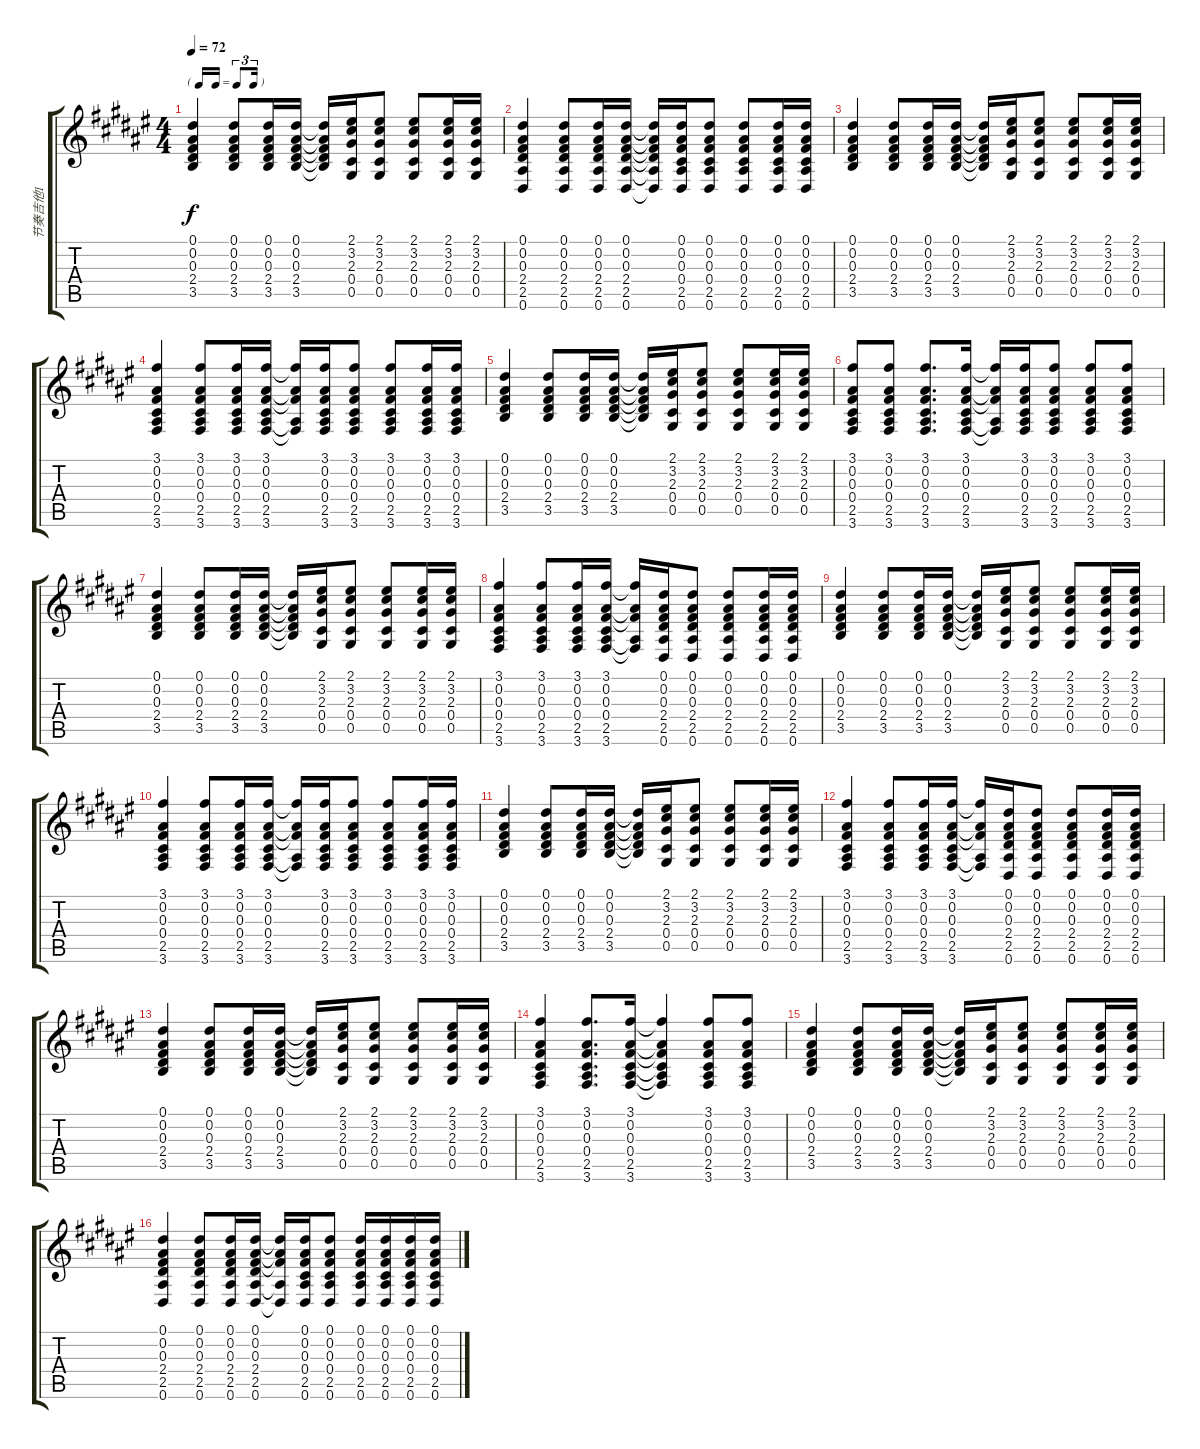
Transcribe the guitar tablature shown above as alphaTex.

\track ("节奏吉他1" "节奏吉他1") {instrument acousticguitarnylon}
\staff {score tabs}
\tuning (Eb4 Bb3 Gb3 Db3 Ab2 Eb2) {hide}
\ts (4 4)
\tf triplet16th
\tempo 72
\clef g2
\ks f#
(0.1 0.2 0.3 2.4 3.5).4{dy f} (0.1 0.2 0.3 2.4 3.5).8 (0.1 0.2 0.3 2.4 3.5).16 (0.1 0.2 0.3 2.4 3.5).16 (0.1{t} 0.2{t} 0.3{t} 2.4{t} 3.5{t}).16 (2.1 3.2 2.3 0.4 0.5).16 (2.1 3.2 2.3 0.4 0.5).8 (2.1 3.2 2.3 0.4 0.5).8 (2.1 3.2 2.3 0.4 0.5).16 (2.1 3.2 2.3 0.4 0.5).16 |
(0.1 0.2 0.3 2.4 2.5 0.6).4 (0.1 0.2 0.3 2.4 2.5 0.6).8 (0.1 0.2 0.3 2.4 2.5 0.6).16 (0.1 0.2 0.3 2.4 2.5 0.6).16 (0.1{t} 0.2{t} 0.3{t} 2.4{t} 2.5{t} 0.6{t}).16 (0.1 0.2 0.3 0.4 2.5 0.6).16 (0.1 0.2 0.3 0.4 2.5 0.6).8 (0.1 0.2 0.3 0.4 2.5 0.6).8 (0.1 0.2 0.3 0.4 2.5 0.6).16 (0.1 0.2 0.3 0.4 2.5 0.6).16 |
(0.1 0.2 0.3 2.4 3.5).4 (0.1 0.2 0.3 2.4 3.5).8 (0.1 0.2 0.3 2.4 3.5).16 (0.1 0.2 0.3 2.4 3.5).16 (0.1{t} 0.2{t} 0.3{t} 2.4{t} 3.5{t}).16 (2.1 3.2 2.3 0.4 0.5).16 (2.1 3.2 2.3 0.4 0.5).8 (2.1 3.2 2.3 0.4 0.5).8 (2.1 3.2 2.3 0.4 0.5).16 (2.1 3.2 2.3 0.4 0.5).16 |
(3.1 0.2 0.3 0.4 2.5 3.6).4 (3.1 0.2 0.3 0.4 2.5 3.6).8 (3.1 0.2 0.3 0.4 2.5 3.6).16 (3.1 0.2 0.3 0.4 2.5 3.6).16 (3.1{t} 0.2{t} 0.3{t} 2.5{t} 3.6{t}).16 (3.1 0.2 0.3 0.4 2.5 3.6).16 (3.1 0.2 0.3 0.4 2.5 3.6).8 (3.1 0.2 0.3 0.4 2.5 3.6).8 (3.1 0.2 0.3 0.4 2.5 3.6).16 (3.1 0.2 0.3 0.4 2.5 3.6).16 |
(0.1 0.2 0.3 2.4 3.5).4 (0.1 0.2 0.3 2.4 3.5).8 (0.1 0.2 0.3 2.4 3.5).16 (0.1 0.2 0.3 2.4 3.5).16 (0.1{t} 0.2{t} 0.3{t} 2.4{t} 3.5{t}).16 (2.1 3.2 2.3 0.4 0.5).16 (2.1 3.2 2.3 0.4 0.5).8 (2.1 3.2 2.3 0.4 0.5).8 (2.1 3.2 2.3 0.4 0.5).16 (2.1 3.2 2.3 0.4 0.5).16 |
(3.1 0.2 0.3 0.4 2.5 3.6).8 (3.1 0.2 0.3 0.4 2.5 3.6).8 (3.1 0.2 0.3 0.4 2.5 3.6).8{d} (3.1 0.2 0.3 0.4 2.5 3.6).16 (3.1{t} 0.2{t} 0.3{t} 2.5{t} 3.6{t}).16 (3.1 0.2 0.3 0.4 2.5 3.6).16 (3.1 0.2 0.3 0.4 2.5 3.6).8 (3.1 0.2 0.3 0.4 2.5 3.6).8 (3.1 0.2 0.3 0.4 2.5 3.6).8 |
(0.1 0.2 0.3 2.4 3.5).4 (0.1 0.2 0.3 2.4 3.5).8 (0.1 0.2 0.3 2.4 3.5).16 (0.1 0.2 0.3 2.4 3.5).16 (0.1{t} 0.2{t} 0.3{t} 2.4{t} 3.5{t}).16 (2.1 3.2 2.3 0.4 0.5).16 (2.1 3.2 2.3 0.4 0.5).8 (2.1 3.2 2.3 0.4 0.5).8 (2.1 3.2 2.3 0.4 0.5).16 (2.1 3.2 2.3 0.4 0.5).16 |
(3.1 0.2 0.3 0.4 2.5 3.6).4 (3.1 0.2 0.3 0.4 2.5 3.6).8 (3.1 0.2 0.3 0.4 2.5 3.6).16 (3.1 0.2 0.3 0.4 2.5 3.6).16 (3.1{t} 0.2{t} 0.3{t} 2.5{t} 3.6{t}).16 (0.1 0.2 0.3 2.4 2.5 0.6).16 (0.1 0.2 0.3 2.4 2.5 0.6).8 (0.1 0.2 0.3 2.4 2.5 0.6).8 (0.1 0.2 0.3 2.4 2.5 0.6).16 (0.1 0.2 0.3 2.4 2.5 0.6).16 |
(0.1 0.2 0.3 2.4 3.5).4 (0.1 0.2 0.3 2.4 3.5).8 (0.1 0.2 0.3 2.4 3.5).16 (0.1 0.2 0.3 2.4 3.5).16 (0.1{t} 0.2{t} 0.3{t} 2.4{t} 3.5{t}).16 (2.1 3.2 2.3 0.4 0.5).16 (2.1 3.2 2.3 0.4 0.5).8 (2.1 3.2 2.3 0.4 0.5).8 (2.1 3.2 2.3 0.4 0.5).16 (2.1 3.2 2.3 0.4 0.5).16 |
(3.1 0.2 0.3 0.4 2.5 3.6).4 (3.1 0.2 0.3 0.4 2.5 3.6).8 (3.1 0.2 0.3 0.4 2.5 3.6).16 (3.1 0.2 0.3 0.4 2.5 3.6).16 (3.1{t} 0.2{t} 0.3{t} 2.5{t} 3.6{t}).16 (3.1 0.2 0.3 0.4 2.5 3.6).16 (3.1 0.2 0.3 0.4 2.5 3.6).8 (3.1 0.2 0.3 0.4 2.5 3.6).8 (3.1 0.2 0.3 0.4 2.5 3.6).16 (3.1 0.2 0.3 0.4 2.5 3.6).16 |
(0.1 0.2 0.3 2.4 3.5).4 (0.1 0.2 0.3 2.4 3.5).8 (0.1 0.2 0.3 2.4 3.5).16 (0.1 0.2 0.3 2.4 3.5).16 (0.1{t} 0.2{t} 0.3{t} 2.4{t} 3.5{t}).16 (2.1 3.2 2.3 0.4 0.5).16 (2.1 3.2 2.3 0.4 0.5).8 (2.1 3.2 2.3 0.4 0.5).8 (2.1 3.2 2.3 0.4 0.5).16 (2.1 3.2 2.3 0.4 0.5).16 |
(3.1 0.2 0.3 0.4 2.5 3.6).4 (3.1 0.2 0.3 0.4 2.5 3.6).8 (3.1 0.2 0.3 0.4 2.5 3.6).16 (3.1 0.2 0.3 0.4 2.5 3.6).16 (3.1{t} 0.2{t} 0.3{t} 2.5{t} 3.6{t}).16 (0.1 0.2 0.3 2.4 2.5 0.6).16 (0.1 0.2 0.3 2.4 2.5 0.6).8 (0.1 0.2 0.3 2.4 2.5 0.6).8 (0.1 0.2 0.3 2.4 2.5 0.6).16 (0.1 0.2 0.3 2.4 2.5 0.6).16 |
(0.1 0.2 0.3 2.4 3.5).4 (0.1 0.2 0.3 2.4 3.5).8 (0.1 0.2 0.3 2.4 3.5).16 (0.1 0.2 0.3 2.4 3.5).16 (0.1{t} 0.2{t} 0.3{t} 2.4{t} 3.5{t}).16 (2.1 3.2 2.3 0.4 0.5).16 (2.1 3.2 2.3 0.4 0.5).8 (2.1 3.2 2.3 0.4 0.5).8 (2.1 3.2 2.3 0.4 0.5).16 (2.1 3.2 2.3 0.4 0.5).16 |
(3.1 0.2 0.3 0.4 2.5 3.6).4 (3.1 0.2 0.3 0.4 2.5 3.6).8{d} (3.1 0.2 0.3 0.4 2.5 3.6).16 (3.1{t} 0.2{t} 0.3{t} 0.4{t} 2.5{t} 3.6{t}).4 (3.1 0.2 0.3 0.4 2.5 3.6).8 (3.1 0.2 0.3 0.4 2.5 3.6).8 |
(0.1 0.2 0.3 2.4 3.5).4 (0.1 0.2 0.3 2.4 3.5).8 (0.1 0.2 0.3 2.4 3.5).16 (0.1 0.2 0.3 2.4 3.5).16 (0.1{t} 0.2{t} 0.3{t} 2.4{t} 3.5{t}).16 (2.1 3.2 2.3 0.4 0.5).16 (2.1 3.2 2.3 0.4 0.5).8 (2.1 3.2 2.3 0.4 0.5).8 (2.1 3.2 2.3 0.4 0.5).16 (2.1 3.2 2.3 0.4 0.5).16 |
(0.1 0.2 0.3 2.4 2.5 0.6).4 (0.1 0.2 0.3 2.4 2.5 0.6).8 (0.1 0.2 0.3 2.4 2.5 0.6).16 (0.1 0.2 0.3 2.4 2.5 0.6).16 (0.1{t} 0.2{t} 0.3{t} 2.5{t} 0.6{t}).16 (0.1 0.2 0.3 0.4 2.5 0.6).16 (0.1 0.2 0.3 0.4 2.5 0.6).8 (0.1 0.2 0.3 0.4 2.5 0.6).16 (0.1 0.2 0.3 0.4 2.5 0.6).16 (0.1 0.2 0.3 0.4 2.5 0.6).16 (0.1 0.2 0.3 0.4 2.5 0.6).16
